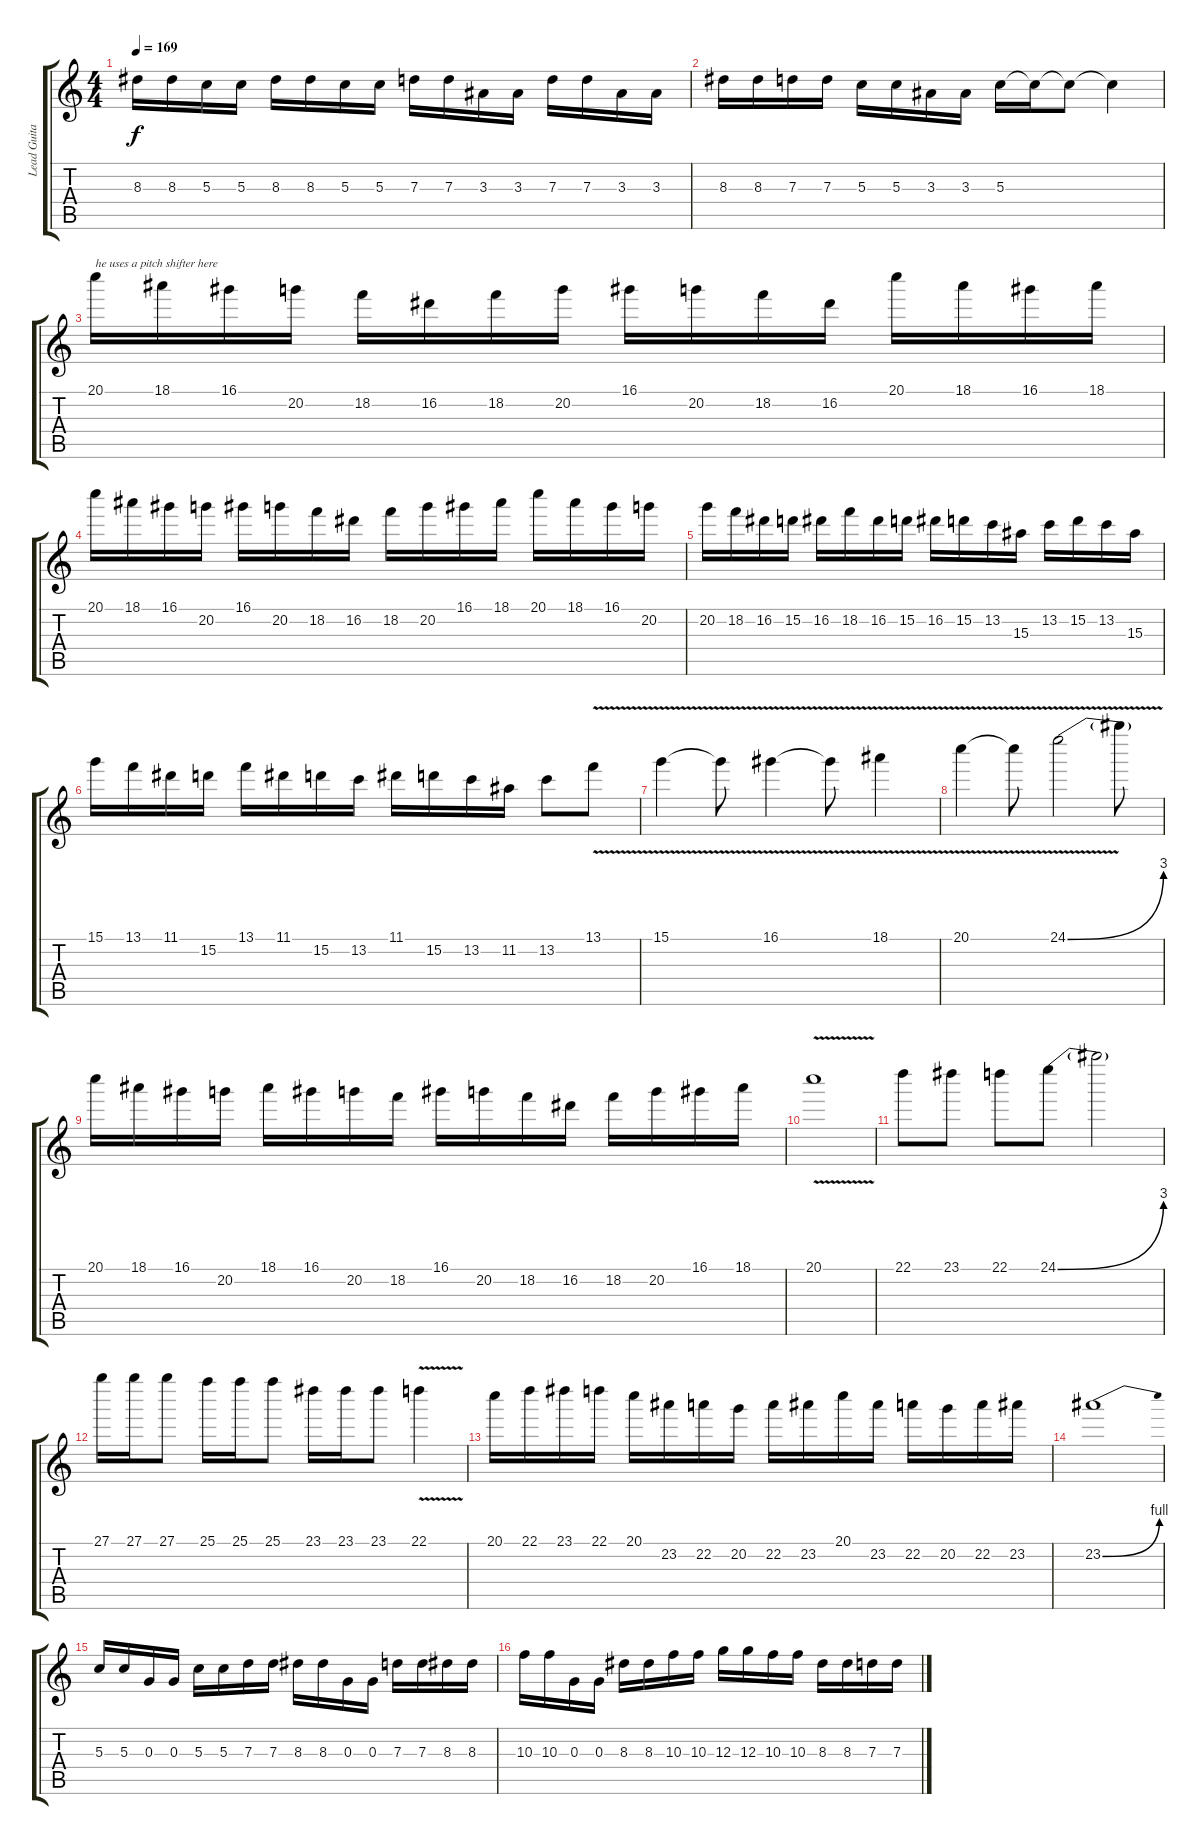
\track ("Lead Guitar" "Lead Guita") {instrument distortionguitar}
\staff {score tabs}
\tuning (E4 B3 G3 D3 A2 E2) {hide}
\ts (4 4)
\tempo 169
\clef g2
\ks c
8.3.16{dy f} 8.3.16 5.3.16 5.3.16 8.3.16 8.3.16 5.3.16 5.3.16 7.3.16 7.3.16 3.3.16 3.3.16 7.3.16 7.3.16 3.3.16 3.3.16 |
8.3.16 8.3.16 7.3.16 7.3.16 5.3.16 5.3.16 3.3.16 3.3.16 5.3.16 5.3{t}.16 5.3{t}.8 5.3{t}.4 |
20.1.16{txt "he uses a pitch shifter here"} 18.1.16 16.1.16 20.2.16 18.2.16 16.2.16 18.2.16 20.2.16 16.1.16 20.2.16 18.2.16 16.2.16 20.1.16 18.1.16 16.1.16 18.1.16 |
20.1.16 18.1.16 16.1.16 20.2.16 16.1.16 20.2.16 18.2.16 16.2.16 18.2.16 20.2.16 16.1.16 18.1.16 20.1.16 18.1.16 16.1.16 20.2.16 |
20.2.16 18.2.16 16.2.16 15.2.16 16.2.16 18.2.16 16.2.16 15.2.16 16.2.16 15.2.16 13.2.16 15.3.16 13.2.16 15.2.16 13.2.16 15.3.16 |
15.1.16 13.1.16 11.1.16 15.2.16 13.1.16 11.1.16 15.2.16 13.2.16 11.1.16 15.2.16 13.2.16 11.2.16 13.2.8 13.1{v}.8 |
15.1{v}.4 15.1{t}.8 16.1{v}.4 16.1{t}.8 18.1{v}.4 |
20.1{v}.4 20.1{t}.8 24.1{be (bend 0 0 60 12) v}.2 24.1{t}.8 |
20.1.16 18.1.16 16.1.16 20.2.16 18.1.16 16.1.16 20.2.16 18.2.16 16.1.16 20.2.16 18.2.16 16.2.16 18.2.16 20.2.16 16.1.16 18.1.16 |
20.1{v}.1 |
22.1.8 23.1.8 22.1.8 24.1{be (bend 0 0 60 12)}.8 24.1{t}.2 |
27.1.16 27.1.16 27.1.8 25.1.16 25.1.16 25.1.8 23.1.16 23.1.16 23.1.8 22.1{v}.4 |
20.1.16 22.1.16 23.1.16 22.1.16 20.1.16 23.2.16 22.2.16 20.2.16 22.2.16 23.2.16 20.1.16 23.2.16 22.2.16 20.2.16 22.2.16 23.2.16 |
23.2{be (bend 0 0 60 4)}.1 |
5.3.16 5.3.16 0.3.16 0.3.16 5.3.16 5.3.16 7.3.16 7.3.16 8.3.16 8.3.16 0.3.16 0.3.16 7.3.16 7.3.16 8.3.16 8.3.16 |
10.3.16 10.3.16 0.3.16 0.3.16 8.3.16 8.3.16 10.3.16 10.3.16 12.3.16 12.3.16 10.3.16 10.3.16 8.3.16 8.3.16 7.3.16 7.3.16
